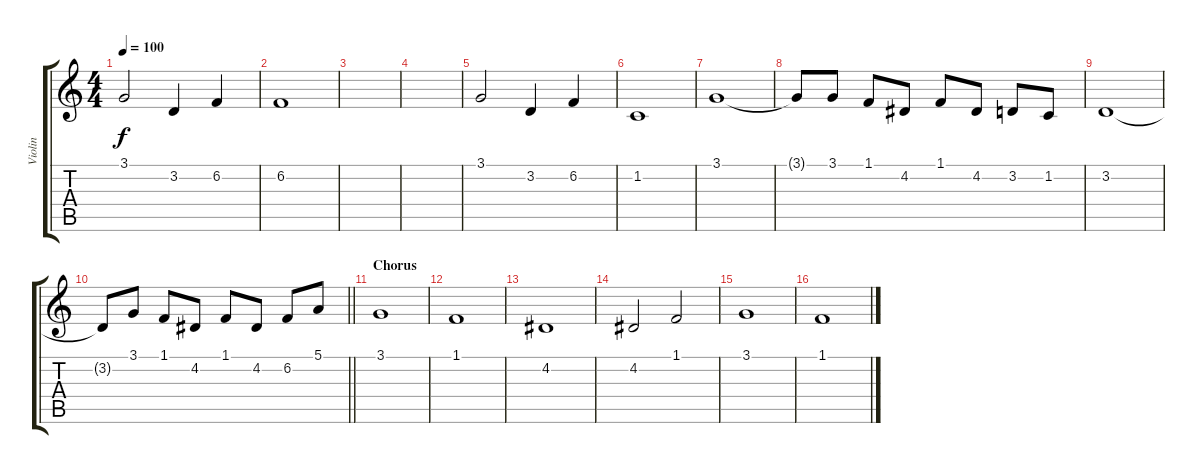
\track ("Violin" "Violin") {instrument cello}
\staff {score tabs}
\tuning (E4 B3 G3 D3 A2 E2) {hide}
\ts (4 4)
\tempo 100
\clef g2
\ks c
3.1.2{dy f} 3.2.4 6.2.4 |
6.2.1 |
|
|
3.1.2 3.2.4 6.2.4 |
1.2.1 |
3.1.1 |
3.1{t}.8 3.1.8 1.1.8 4.2.8 1.1.8 4.2.8 3.2.8 1.2.8 |
3.2.1 |
\barLineRight lightlight
3.2{t}.8 3.1.8 1.1.8 4.2.8 1.1.8 4.2.8 6.2.8 5.1.8 |
\section ("" "Chorus")
3.1.1 |
1.1.1 |
4.2.1 |
4.2.2 1.1.2 |
3.1.1 |
1.1.1
